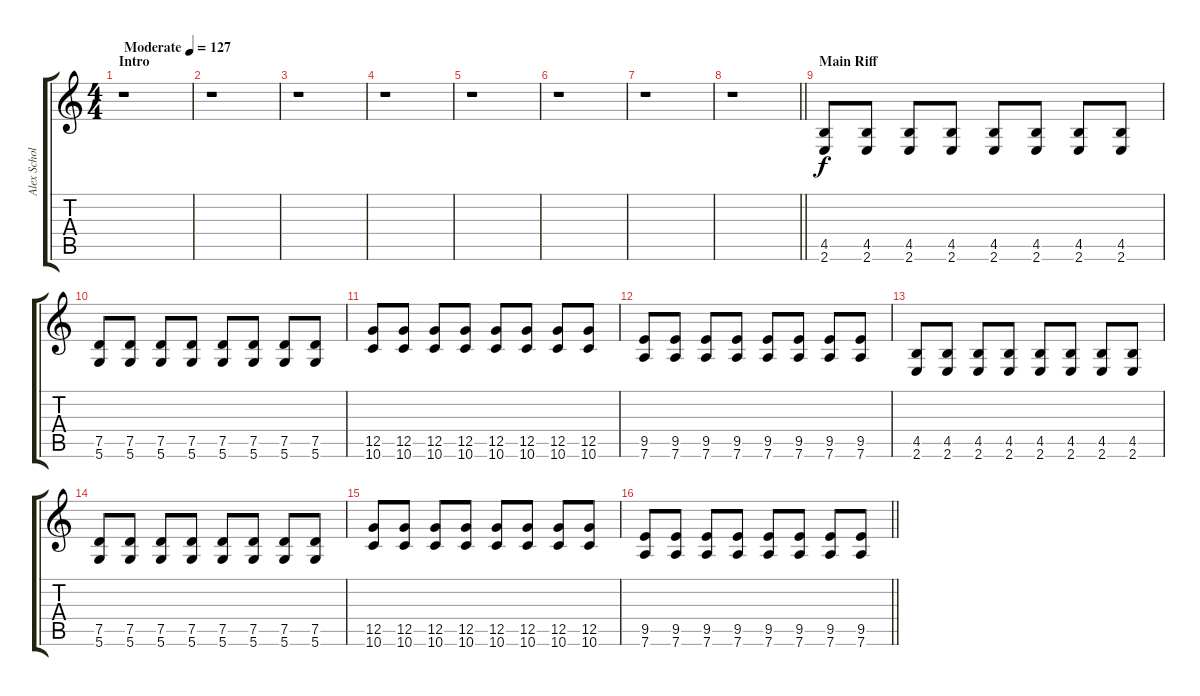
\track ("Alex Scholpp " "Alex Schol") {instrument distortionguitar}
\staff {score tabs}
\tuning (D4 A3 F3 C3 G2 D2) {hide}
\ts (4 4)
\section ("" "Intro")
\tempo (127 "Moderate")
\clef g2
\ks c
r.1{dy f instrument distortionguitar} |
r.1 |
r.1 |
r.1 |
r.1 |
r.1 |
r.1 |
\barLineRight lightlight
r.1 |
\section ("" "Main Riff")
(4.5 2.6).8 (4.5 2.6).8 (4.5 2.6).8 (4.5 2.6).8 (4.5 2.6).8 (4.5 2.6).8 (4.5 2.6).8 (4.5 2.6).8 |
(7.5 5.6).8 (7.5 5.6).8 (7.5 5.6).8 (7.5 5.6).8 (7.5 5.6).8 (7.5 5.6).8 (7.5 5.6).8 (7.5 5.6).8 |
(12.5 10.6).8 (12.5 10.6).8 (12.5 10.6).8 (12.5 10.6).8 (12.5 10.6).8 (12.5 10.6).8 (12.5 10.6).8 (12.5 10.6).8 |
(9.5 7.6).8 (9.5 7.6).8 (9.5 7.6).8 (9.5 7.6).8 (9.5 7.6).8 (9.5 7.6).8 (9.5 7.6).8 (9.5 7.6).8 |
(4.5 2.6).8 (4.5 2.6).8 (4.5 2.6).8 (4.5 2.6).8 (4.5 2.6).8 (4.5 2.6).8 (4.5 2.6).8 (4.5 2.6).8 |
(7.5 5.6).8 (7.5 5.6).8 (7.5 5.6).8 (7.5 5.6).8 (7.5 5.6).8 (7.5 5.6).8 (7.5 5.6).8 (7.5 5.6).8 |
(12.5 10.6).8 (12.5 10.6).8 (12.5 10.6).8 (12.5 10.6).8 (12.5 10.6).8 (12.5 10.6).8 (12.5 10.6).8 (12.5 10.6).8 |
\barLineRight lightlight
(9.5 7.6).8 (9.5 7.6).8 (9.5 7.6).8 (9.5 7.6).8 (9.5 7.6).8 (9.5 7.6).8 (9.5 7.6).8 (9.5 7.6).8
